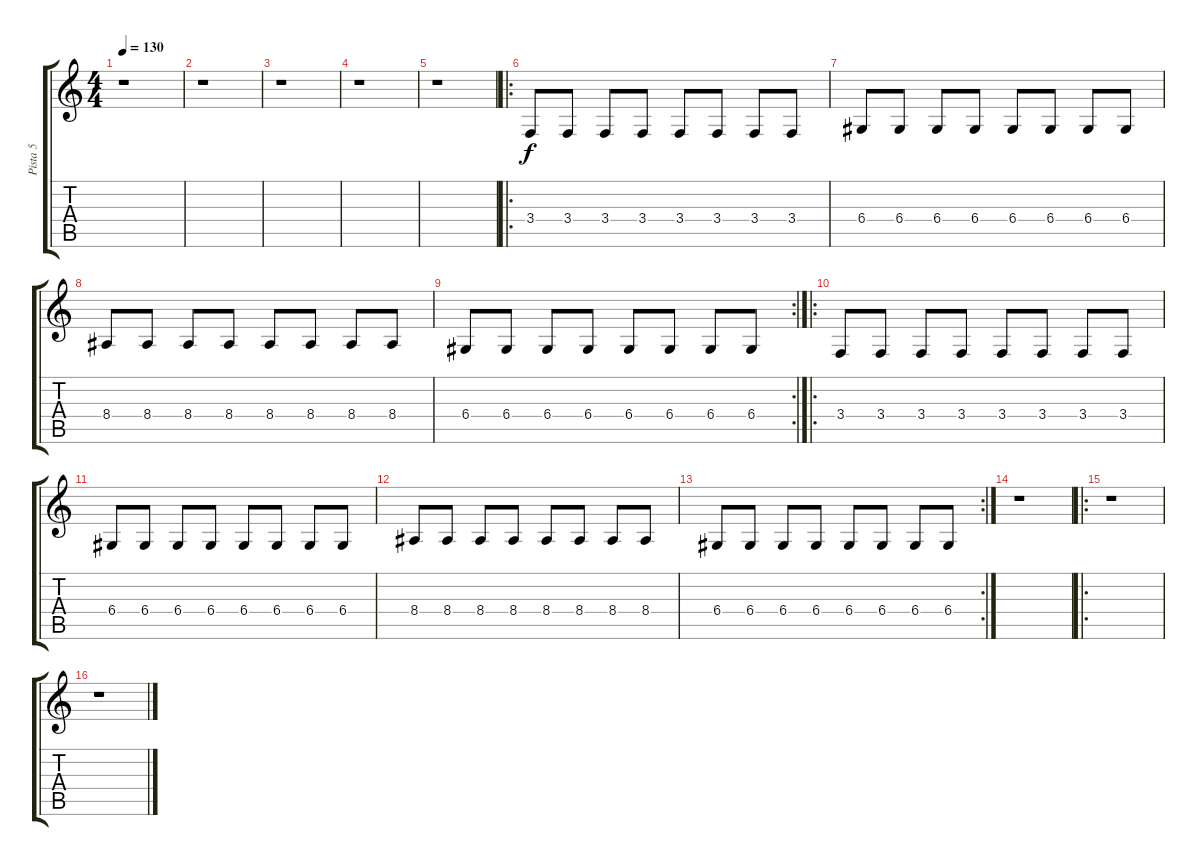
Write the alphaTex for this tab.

\track ("Pista 5" "Pista 5") {instrument violin}
\staff {score tabs}
\tuning (E4 B3 G3 D3 A2 D2) {hide}
\ts (4 4)
\tempo 130
\clef g2
\ks c
r.1{dy f} |
r.1 |
r.1 |
r.1 |
r.1 |
\ro
3.4.8 3.4.8 3.4.8 3.4.8 3.4.8 3.4.8 3.4.8 3.4.8 |
6.4.8 6.4.8 6.4.8 6.4.8 6.4.8 6.4.8 6.4.8 6.4.8 |
8.4.8 8.4.8 8.4.8 8.4.8 8.4.8 8.4.8 8.4.8 8.4.8 |
\rc 2
6.4.8 6.4.8 6.4.8 6.4.8 6.4.8 6.4.8 6.4.8 6.4.8 |
\ro
3.4.8 3.4.8 3.4.8 3.4.8 3.4.8 3.4.8 3.4.8 3.4.8 |
6.4.8 6.4.8 6.4.8 6.4.8 6.4.8 6.4.8 6.4.8 6.4.8 |
8.4.8 8.4.8 8.4.8 8.4.8 8.4.8 8.4.8 8.4.8 8.4.8 |
\rc 2
6.4.8 6.4.8 6.4.8 6.4.8 6.4.8 6.4.8 6.4.8 6.4.8 |
r.1 |
\ro
r.1 |
r.1
